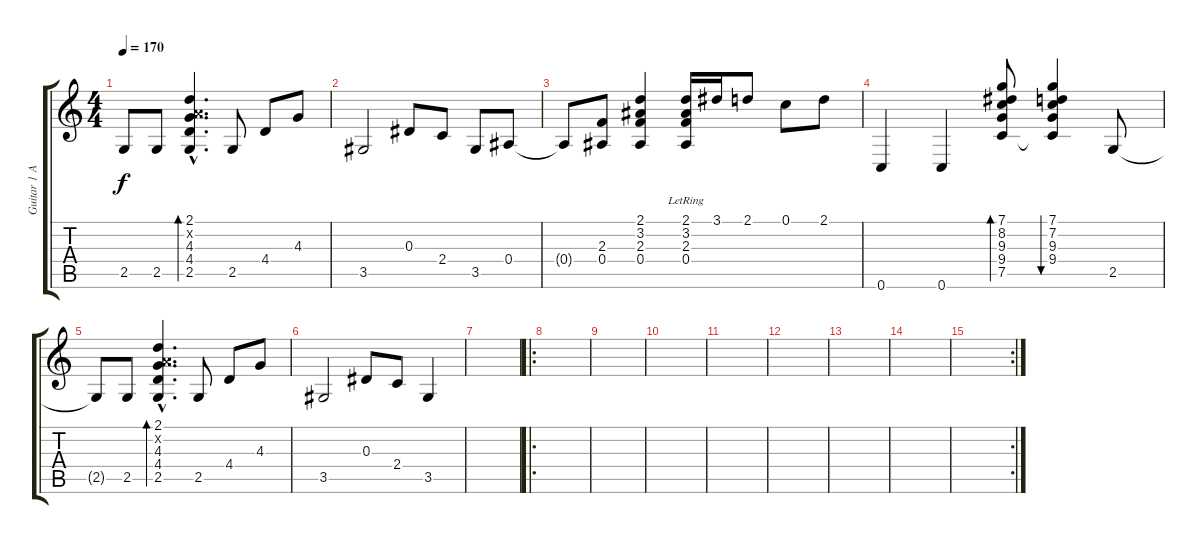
\track ("Guitar 1 Acoustic Backing" "Guitar 1 A") {instrument distortionguitar}
\staff {score tabs}
\tuning (C4 G3 Eb3 Bb2 F2 C2) {hide}
\ts (4 4)
\tempo 170
\clef g2
\ks c
2.5{t}.8{dy f} 2.5.8 (2.1{hac} 2.2{hac x} 4.3{hac} 4.4{hac} 2.5{hac}).4{d bd 120} 2.5.8 4.4.8 4.3.8 |
3.5.2 0.3.8 2.4.8 3.5.8 0.4.8 |
0.4{t}.8 (2.3 0.4).8 (2.1 3.2 2.3 0.4).4 (2.1 3.2{lr} 2.3{lr} 0.4{lr}).16 3.1.16 2.1.8 0.1.8 2.1.8 |
0.6.4 0.6.4 (7.1 8.2 9.3 9.4 7.5).8{bd 120} (7.1 7.2 9.3 9.4 7.5{t}).4{bu 120} 2.5.8 |
2.5{t}.8 2.5.8 (2.1{hac} 2.2{hac x} 4.3{hac} 4.4{hac} 2.5{hac}).4{d bd 120} 2.5.8 4.4.8 4.3.8 |
3.5.2 0.3.8 2.4.8 3.5.4 |
|
\ro
|
|
|
|
|
|
|
\rc 2
